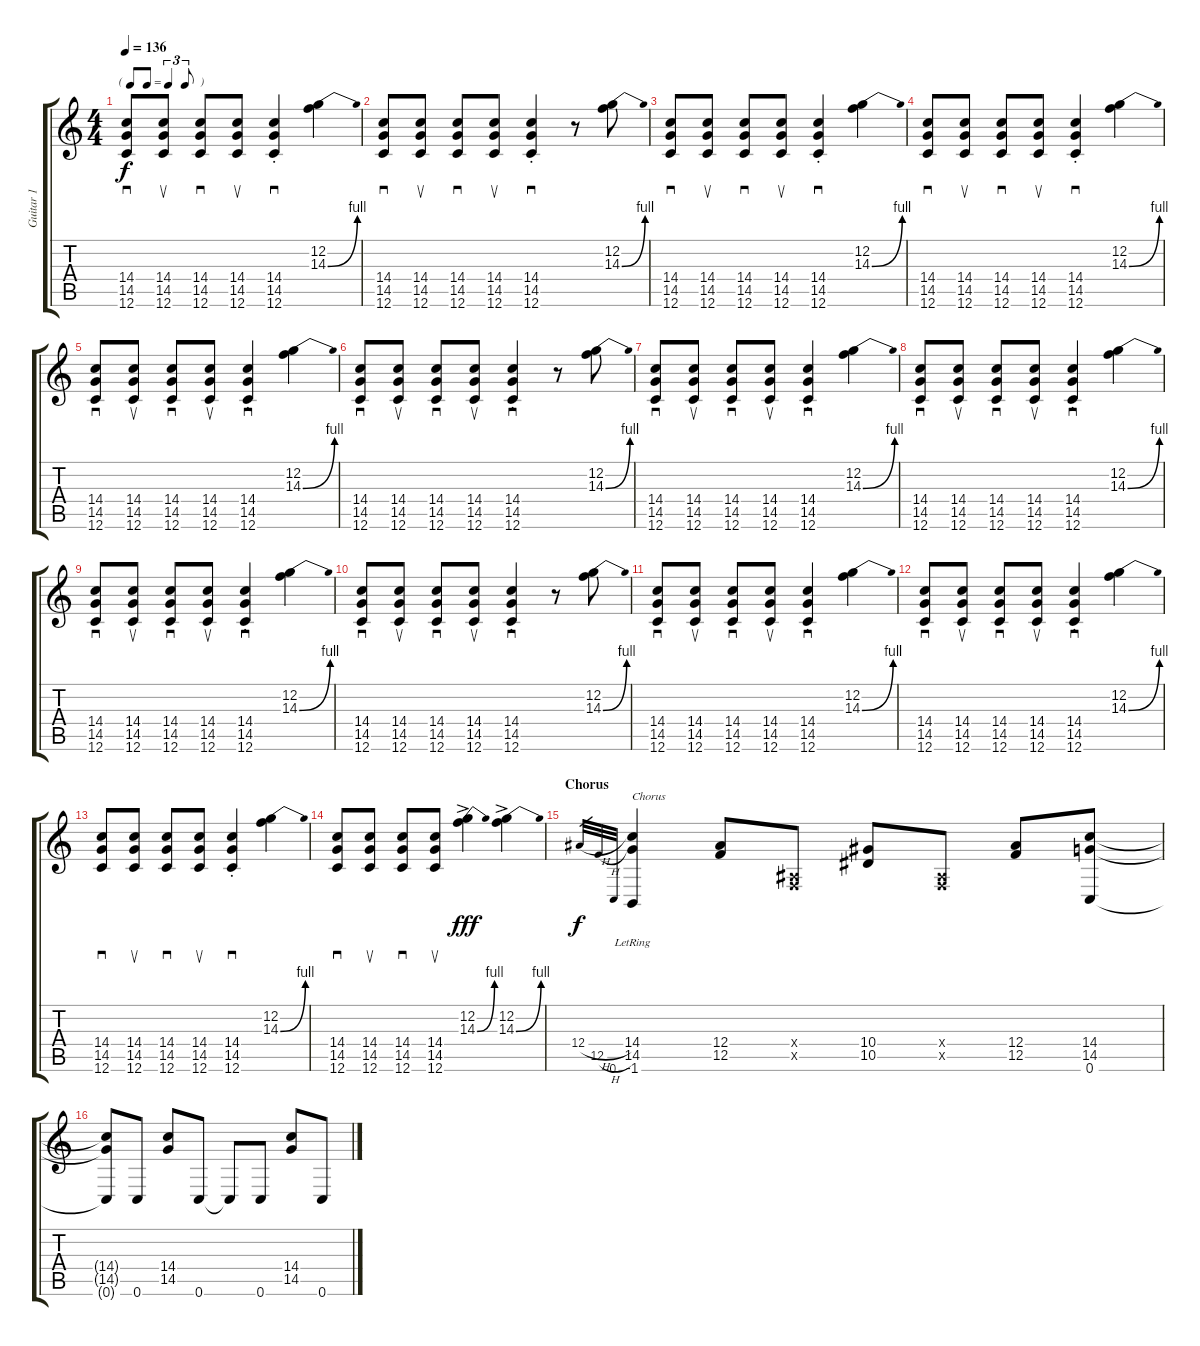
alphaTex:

\track ("Guitar 1" "Guitar 1") {instrument distortionguitar}
\staff {score tabs}
\tuning (C4 G3 Eb3 Bb2 F2 C2) {hide}
\ts (4 4)
\tf triplet8th
\tempo 136
\clef g2
\ks c
(14.4 14.5 12.6).8{sd dy f} (14.4 14.5 12.6).8{su} (14.4 14.5 12.6).8{sd} (14.4 14.5 12.6).8{su} (14.4{st} 14.5{st} 12.6{st}).4{sd} (12.2 14.3{be (bend 0 0 60 4)}).4 |
(14.4 14.5 12.6).8{sd} (14.4 14.5 12.6).8{su} (14.4 14.5 12.6).8{sd} (14.4 14.5 12.6).8{su} (14.4{st} 14.5{st} 12.6{st}).4{sd} r.8 (12.2 14.3{be (bend 0 0 60 4)}).8 |
(14.4 14.5 12.6).8{sd} (14.4 14.5 12.6).8{su} (14.4 14.5 12.6).8{sd} (14.4 14.5 12.6).8{su} (14.4{st} 14.5{st} 12.6{st}).4{sd} (12.2 14.3{be (bend 0 0 60 4)}).4 |
(14.4 14.5 12.6).8{sd} (14.4 14.5 12.6).8{su} (14.4 14.5 12.6).8{sd} (14.4 14.5 12.6).8{su} (14.4{st} 14.5{st} 12.6{st}).4{sd} (12.2 14.3{be (bend 0 0 60 4)}).4 |
(14.4 14.5 12.6).8{sd} (14.4 14.5 12.6).8{su} (14.4 14.5 12.6).8{sd} (14.4 14.5 12.6).8{su} (14.4{st} 14.5{st} 12.6{st}).4{sd} (12.2 14.3{be (bend 0 0 60 4)}).4 |
(14.4 14.5 12.6).8{sd} (14.4 14.5 12.6).8{su} (14.4 14.5 12.6).8{sd} (14.4 14.5 12.6).8{su} (14.4{st} 14.5{st} 12.6{st}).4{sd} r.8 (12.2 14.3{be (bend 0 0 60 4)}).8 |
(14.4 14.5 12.6).8{sd} (14.4 14.5 12.6).8{su} (14.4 14.5 12.6).8{sd} (14.4 14.5 12.6).8{su} (14.4{st} 14.5{st} 12.6{st}).4{sd} (12.2 14.3{be (bend 0 0 60 4)}).4 |
(14.4 14.5 12.6).8{sd} (14.4 14.5 12.6).8{su} (14.4 14.5 12.6).8{sd} (14.4 14.5 12.6).8{su} (14.4{st} 14.5{st} 12.6{st}).4{sd} (12.2 14.3{be (bend 0 0 60 4)}).4 |
(14.4 14.5 12.6).8{sd} (14.4 14.5 12.6).8{su} (14.4 14.5 12.6).8{sd} (14.4 14.5 12.6).8{su} (14.4{st} 14.5{st} 12.6{st}).4{sd} (12.2 14.3{be (bend 0 0 60 4)}).4 |
(14.4 14.5 12.6).8{sd} (14.4 14.5 12.6).8{su} (14.4 14.5 12.6).8{sd} (14.4 14.5 12.6).8{su} (14.4{st} 14.5{st} 12.6{st}).4{sd} r.8 (12.2 14.3{be (bend 0 0 60 4)}).8 |
(14.4 14.5 12.6).8{sd} (14.4 14.5 12.6).8{su} (14.4 14.5 12.6).8{sd} (14.4 14.5 12.6).8{su} (14.4{st} 14.5{st} 12.6{st}).4{sd} (12.2 14.3{be (bend 0 0 60 4)}).4 |
(14.4 14.5 12.6).8{sd} (14.4 14.5 12.6).8{su} (14.4 14.5 12.6).8{sd} (14.4 14.5 12.6).8{su} (14.4{st} 14.5{st} 12.6{st}).4{sd} (12.2 14.3{be (bend 0 0 60 4)}).4 |
(14.4 14.5 12.6).8{sd} (14.4 14.5 12.6).8{su} (14.4 14.5 12.6).8{sd} (14.4 14.5 12.6).8{su} (14.4{st} 14.5{st} 12.6{st}).4{sd} (12.2 14.3{be (bend 0 0 60 4)}).4 |
(14.4 14.5 12.6).8{sd} (14.4 14.5 12.6).8{su} (14.4 14.5 12.6).8{sd} (14.4 14.5 12.6).8{su} (12.2 14.3{be (bend 0 0 60 4) ac}).4{dy fff} (12.2 14.3{be (bend 0 0 60 4) ac}).4 |
\section ("" "Chorus")
12.4{h}.32{gr dy f} 12.5{h}.32{gr} 0.6.32{gr} (14.4{lr} 14.5{lr} -1.6).4{txt "Chorus"} (12.4 12.5).8 (0.4{x} 0.5{x}).8 (10.4 10.5).8 (0.4{x} 0.5{x}).8 (12.4 12.5).8 (14.4 14.5 0.6).8 |
(14.4{t} 14.5{t} 0.6{t}).8 0.6.8 (14.4 14.5).8 0.6.8 0.6{t}.8 0.6.8 (14.4 14.5).8 0.6.8
